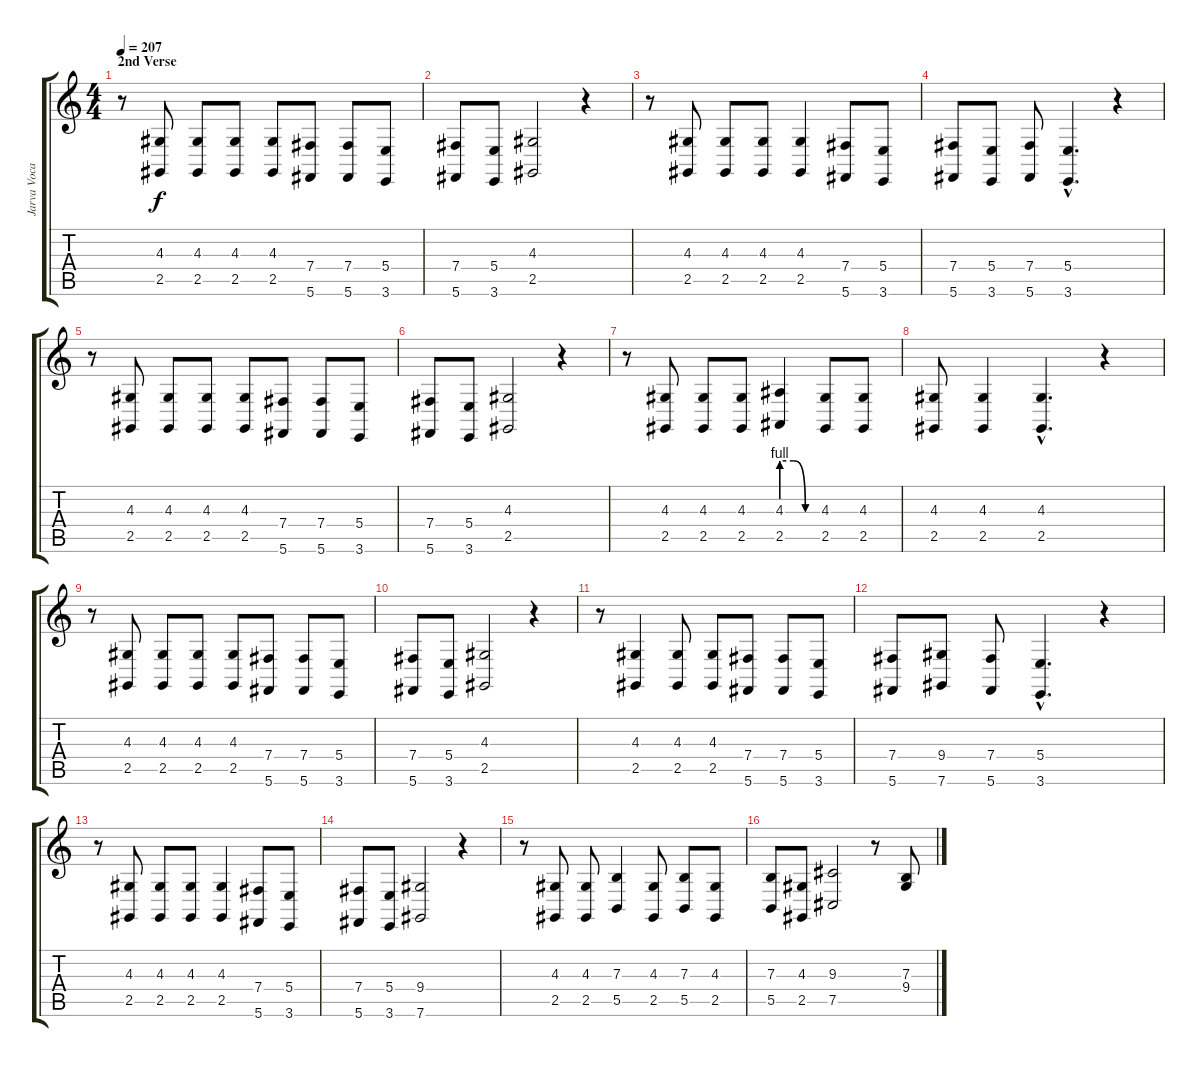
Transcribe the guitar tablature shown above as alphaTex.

\track ("Jarva Vocals" "Jarva Voca") {instrument lead8bassandlead}
\staff {score tabs}
\tuning (Db4 Ab3 E3 B2 Gb2 Db2) {hide}
\ts (4 4)
\section ("" "2nd Verse")
\tempo 207
\clef g2
\ks c
r.8{dy f} (4.3 2.5).8 (4.3 2.5).8 (4.3 2.5).8 (4.3 2.5).8 (7.4 5.6).8 (7.4 5.6).8 (5.4 3.6).8 |
(7.4 5.6).8 (5.4 3.6).8 (4.3 2.5).2 r.4 |
r.8 (4.3 2.5).8 (4.3 2.5).8 (4.3 2.5).8 (4.3 2.5).4 (7.4 5.6).8 (5.4 3.6).8 |
(7.4 5.6).8 (5.4 3.6).8 (7.4 5.6).8 (5.4{hac} 3.6{hac}).4{d} r.4 |
r.8 (4.3 2.5).8 (4.3 2.5).8 (4.3 2.5).8 (4.3 2.5).8 (7.4 5.6).8 (7.4 5.6).8 (5.4 3.6).8 |
(7.4 5.6).8 (5.4 3.6).8 (4.3 2.5).2 r.4 |
r.8 (4.3 2.5).8 (4.3 2.5).8 (4.3 2.5).8 (4.3{be (custom 0 4 20 4 40 0 60 0)} 2.5{be (custom 0 4 20 4 40 0 60 0)}).4 (4.3 2.5).8 (4.3 2.5).8 |
(4.3 2.5).8 (4.3 2.5).4 (4.3{hac} 2.5{hac}).4{d} r.4 |
r.8 (4.3 2.5).8 (4.3 2.5).8 (4.3 2.5).8 (4.3 2.5).8 (7.4 5.6).8 (7.4 5.6).8 (5.4 3.6).8 |
(7.4 5.6).8 (5.4 3.6).8 (4.3 2.5).2 r.4 |
r.8 (4.3 2.5).4 (4.3 2.5).8 (4.3 2.5).8 (7.4 5.6).8 (7.4 5.6).8 (5.4 3.6).8 |
(7.4 5.6).8 (9.4 7.6).8 (7.4 5.6).8 (5.4{hac} 3.6{hac}).4{d} r.4 |
r.8 (4.3 2.5).8 (4.3 2.5).8 (4.3 2.5).8 (4.3 2.5).4 (7.4 5.6).8 (5.4 3.6).8 |
(7.4 5.6).8 (5.4 3.6).8 (9.4 7.6).2 r.4 |
r.8 (4.3 2.5).8 (4.3 2.5).8 (7.3 5.5).4 (4.3 2.5).8 (7.3 5.5).8 (4.3 2.5).8 |
(7.3 5.5).8 (4.3 2.5).8 (9.3 7.5).2 r.8 (7.3 9.4).8
